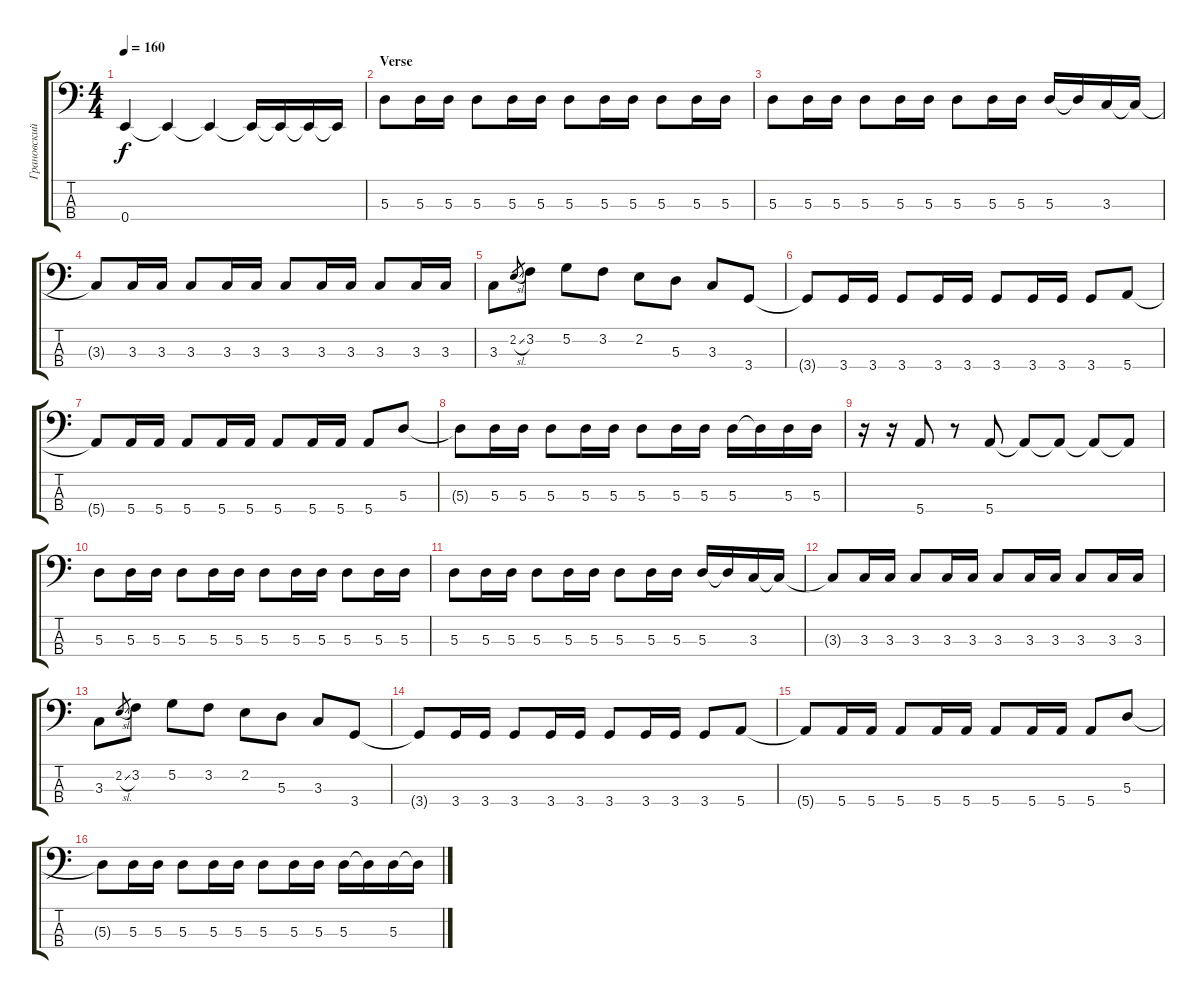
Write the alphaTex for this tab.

\track ("Грановский (Bass)" "Грановский") {instrument electricbassfinger}
\staff {score tabs}
\tuning (G2 D2 A1 E1) {hide}
\ts (4 4)
\tempo 160
\clef f4
\ks c
0.4{t}.4{dy f} 0.4{t}.4 0.4{t}.4 0.4{t}.16 0.4{t}.16 0.4{t}.16 0.4{t}.16 |
\section ("" "Verse")
5.3.8 5.3.16 5.3.16 5.3.8 5.3.16 5.3.16 5.3.8 5.3.16 5.3.16 5.3.8 5.3.16 5.3.16 |
5.3.8 5.3.16 5.3.16 5.3.8 5.3.16 5.3.16 5.3.8 5.3.16 5.3.16 5.3.16 5.3{t}.16 3.3.16 3.3{t}.16 |
3.3{t}.8 3.3.16 3.3.16 3.3.8 3.3.16 3.3.16 3.3.8 3.3.16 3.3.16 3.3.8 3.3.16 3.3.16 |
3.3.8 2.2{sl}.8{gr} 3.2.8 5.2.8 3.2.8 2.2.8 5.3.8 3.3.8 3.4.8 |
3.4{t}.8 3.4.16 3.4.16 3.4.8 3.4.16 3.4.16 3.4.8 3.4.16 3.4.16 3.4.8 5.4.8 |
5.4{t}.8 5.4.16 5.4.16 5.4.8 5.4.16 5.4.16 5.4.8 5.4.16 5.4.16 5.4.8 5.3.8 |
5.3{t}.8 5.3.16 5.3.16 5.3.8 5.3.16 5.3.16 5.3.8 5.3.16 5.3.16 5.3.16 5.3{t}.16 5.3.16 5.3.16 |
r.16 r.16 5.4.8 r.8 5.4.8 5.4{t}.8 5.4{t}.8 5.4{t}.8 5.4{t}.8 |
5.3.8 5.3.16 5.3.16 5.3.8 5.3.16 5.3.16 5.3.8 5.3.16 5.3.16 5.3.8 5.3.16 5.3.16 |
5.3.8 5.3.16 5.3.16 5.3.8 5.3.16 5.3.16 5.3.8 5.3.16 5.3.16 5.3.16 5.3{t}.16 3.3.16 3.3{t}.16 |
3.3{t}.8 3.3.16 3.3.16 3.3.8 3.3.16 3.3.16 3.3.8 3.3.16 3.3.16 3.3.8 3.3.16 3.3.16 |
3.3.8 2.2{sl}.8{gr} 3.2.8 5.2.8 3.2.8 2.2.8 5.3.8 3.3.8 3.4.8 |
3.4{t}.8 3.4.16 3.4.16 3.4.8 3.4.16 3.4.16 3.4.8 3.4.16 3.4.16 3.4.8 5.4.8 |
5.4{t}.8 5.4.16 5.4.16 5.4.8 5.4.16 5.4.16 5.4.8 5.4.16 5.4.16 5.4.8 5.3.8 |
5.3{t}.8 5.3.16 5.3.16 5.3.8 5.3.16 5.3.16 5.3.8 5.3.16 5.3.16 5.3.16 5.3{t}.16 5.3.16 5.3{t}.16
